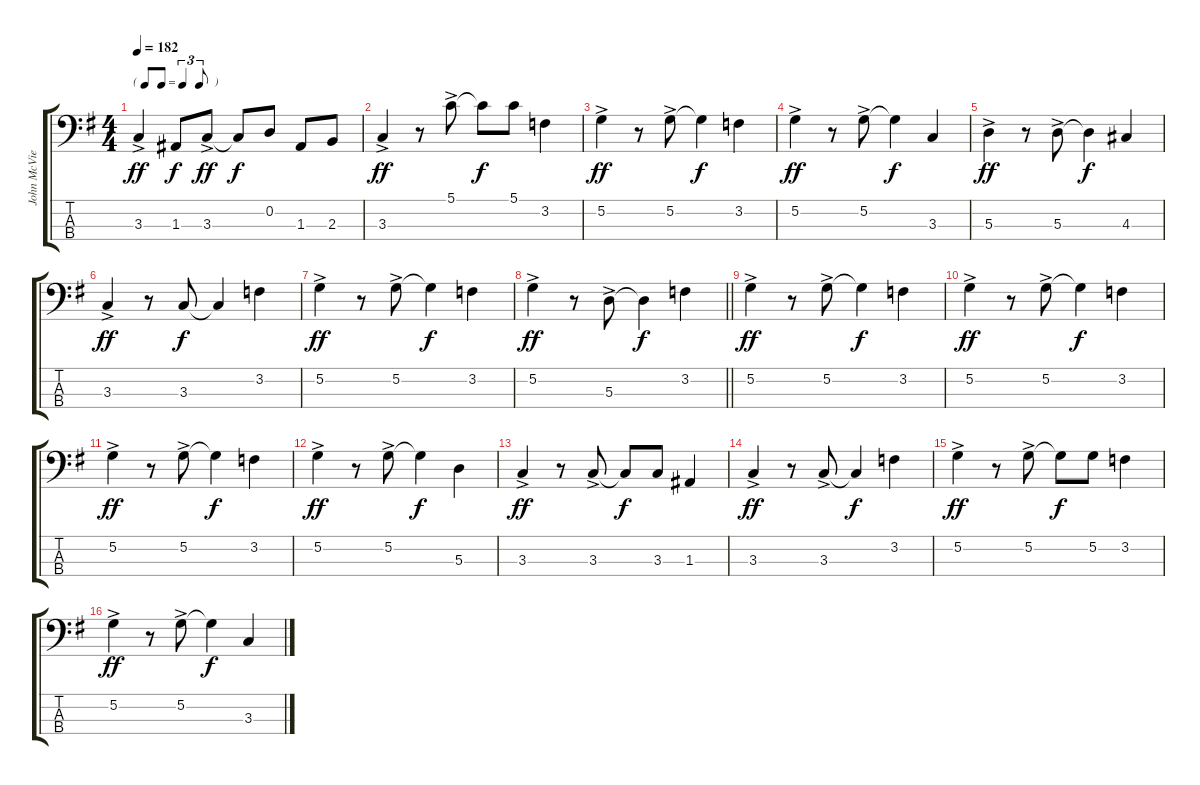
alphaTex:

\track ("John McVie - Bass                       " "John McVie") {instrument electricbassfinger}
\staff {score tabs}
\tuning (G2 D2 A1 E1) {hide}
\ts (4 4)
\tf triplet8th
\tempo 182
\clef f4
\ks g
3.3{ac}.4{dy ff} 1.3.8{dy f} 3.3{ac}.8{dy ff} 3.3{t}.8{dy f} 0.2.8 1.3.8 2.3.8 |
3.3{ac}.4{dy ff} r.8 5.1{ac}.8 5.1{t}.8{dy f} 5.1.8 3.2.4 |
5.2{ac}.4{dy ff} r.8 5.2{ac}.8 5.2{t}.4{dy f} 3.2.4 |
5.2{ac}.4{dy ff} r.8 5.2{ac}.8 5.2{t}.4{dy f} 3.3.4 |
5.3{ac}.4{dy ff} r.8 5.3{ac}.8 5.3{t}.4{dy f} 4.3.4 |
3.3{ac}.4{dy ff} r.8 3.3.8{dy f} 3.3{t}.4 3.2.4 |
5.2{ac}.4{dy ff} r.8 5.2{ac}.8 5.2{t}.4{dy f} 3.2.4 |
\barLineRight lightlight
5.2{ac}.4{dy ff} r.8 5.3{ac}.8 5.3{t}.4{dy f} 3.2.4 |
5.2{ac}.4{dy ff} r.8 5.2{ac}.8 5.2{t}.4{dy f} 3.2.4 |
5.2{ac}.4{dy ff} r.8 5.2{ac}.8 5.2{t}.4{dy f} 3.2.4 |
5.2{ac}.4{dy ff} r.8 5.2{ac}.8 5.2{t}.4{dy f} 3.2.4 |
5.2{ac}.4{dy ff} r.8 5.2{ac}.8 5.2{t}.4{dy f} 5.3.4 |
3.3{ac}.4{dy ff} r.8 3.3{ac}.8 3.3{t}.8{dy f} 3.3.8 1.3.4 |
3.3{ac}.4{dy ff} r.8 3.3{ac}.8 3.3{t}.4{dy f} 3.2.4 |
5.2{ac}.4{dy ff} r.8 5.2{ac}.8 5.2{t}.8{dy f} 5.2.8 3.2.4 |
5.2{ac}.4{dy ff} r.8 5.2{ac}.8 5.2{t}.4{dy f} 3.3.4
